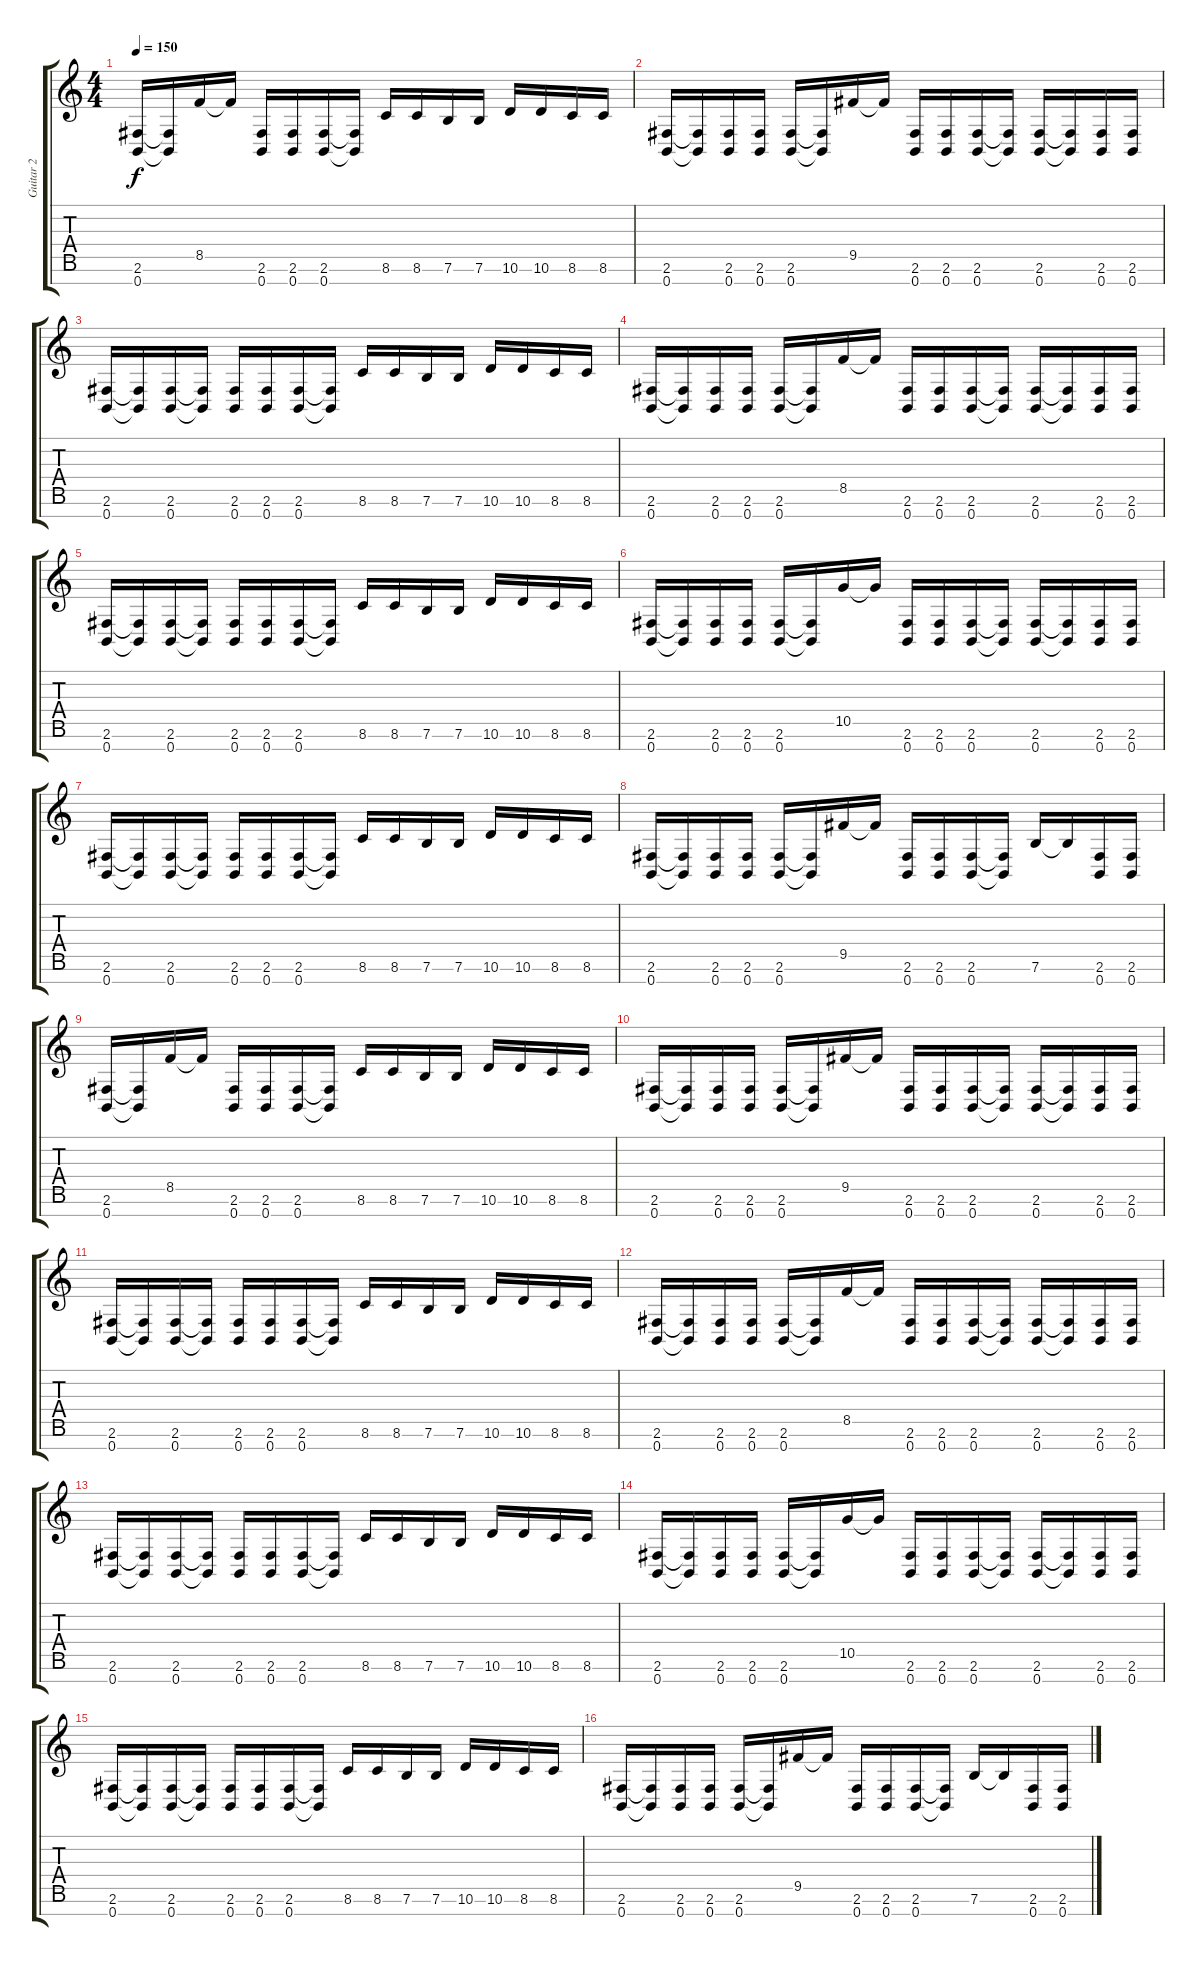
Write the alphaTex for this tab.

\track ("Guitar 2" "Guitar 2") {instrument distortionguitar}
\staff {score tabs}
\tuning (E4 B3 G3 D3 A2 E2 B1) {hide}
\ts (4 4)
\tempo 150
\clef g2
\ks c
(2.6 0.7).16{dy f} (2.6{t} 0.7{t}).16 8.5.16 8.5{t}.16 (2.6 0.7).16 (2.6 0.7).16 (2.6 0.7).16 (2.6{t} 0.7{t}).16 8.6.16 8.6.16 7.6.16 7.6.16 10.6.16 10.6.16 8.6.16 8.6.16 |
(2.6 0.7).16 (2.6{t} 0.7{t}).16 (2.6 0.7).16 (2.6 0.7).16 (2.6 0.7).16 (2.6{t} 0.7{t}).16 9.5.16 9.5{t}.16 (2.6 0.7).16 (2.6 0.7).16 (2.6 0.7).16 (2.6{t} 0.7{t}).16 (2.6 0.7).16 (2.6{t} 0.7{t}).16 (2.6 0.7).16 (2.6 0.7).16 |
(2.6 0.7).16 (2.6{t} 0.7{t}).16 (2.6 0.7).16 (2.6{t} 0.7{t}).16 (2.6 0.7).16 (2.6 0.7).16 (2.6 0.7).16 (2.6{t} 0.7{t}).16 8.6.16 8.6.16 7.6.16 7.6.16 10.6.16 10.6.16 8.6.16 8.6.16 |
(2.6 0.7).16 (2.6{t} 0.7{t}).16 (2.6 0.7).16 (2.6 0.7).16 (2.6 0.7).16 (2.6{t} 0.7{t}).16 8.5.16 8.5{t}.16 (2.6 0.7).16 (2.6 0.7).16 (2.6 0.7).16 (2.6{t} 0.7{t}).16 (2.6 0.7).16 (2.6{t} 0.7{t}).16 (2.6 0.7).16 (2.6 0.7).16 |
(2.6 0.7).16 (2.6{t} 0.7{t}).16 (2.6 0.7).16 (2.6{t} 0.7{t}).16 (2.6 0.7).16 (2.6 0.7).16 (2.6 0.7).16 (2.6{t} 0.7{t}).16 8.6.16 8.6.16 7.6.16 7.6.16 10.6.16 10.6.16 8.6.16 8.6.16 |
(2.6 0.7).16 (2.6{t} 0.7{t}).16 (2.6 0.7).16 (2.6 0.7).16 (2.6 0.7).16 (2.6{t} 0.7{t}).16 10.5.16 10.5{t}.16 (2.6 0.7).16 (2.6 0.7).16 (2.6 0.7).16 (2.6{t} 0.7{t}).16 (2.6 0.7).16 (2.6{t} 0.7{t}).16 (2.6 0.7).16 (2.6 0.7).16 |
(2.6 0.7).16 (2.6{t} 0.7{t}).16 (2.6 0.7).16 (2.6{t} 0.7{t}).16 (2.6 0.7).16 (2.6 0.7).16 (2.6 0.7).16 (2.6{t} 0.7{t}).16 8.6.16 8.6.16 7.6.16 7.6.16 10.6.16 10.6.16 8.6.16 8.6.16 |
(2.6 0.7).16 (2.6{t} 0.7{t}).16 (2.6 0.7).16 (2.6 0.7).16 (2.6 0.7).16 (2.6{t} 0.7{t}).16 9.5.16 9.5{t}.16 (2.6 0.7).16 (2.6 0.7).16 (2.6 0.7).16 (2.6{t} 0.7{t}).16 7.6.16 7.6{t}.16 (2.6 0.7).16 (2.6 0.7).16 |
(2.6 0.7).16 (2.6{t} 0.7{t}).16 8.5.16 8.5{t}.16 (2.6 0.7).16 (2.6 0.7).16 (2.6 0.7).16 (2.6{t} 0.7{t}).16 8.6.16 8.6.16 7.6.16 7.6.16 10.6.16 10.6.16 8.6.16 8.6.16 |
(2.6 0.7).16 (2.6{t} 0.7{t}).16 (2.6 0.7).16 (2.6 0.7).16 (2.6 0.7).16 (2.6{t} 0.7{t}).16 9.5.16 9.5{t}.16 (2.6 0.7).16 (2.6 0.7).16 (2.6 0.7).16 (2.6{t} 0.7{t}).16 (2.6 0.7).16 (2.6{t} 0.7{t}).16 (2.6 0.7).16 (2.6 0.7).16 |
(2.6 0.7).16 (2.6{t} 0.7{t}).16 (2.6 0.7).16 (2.6{t} 0.7{t}).16 (2.6 0.7).16 (2.6 0.7).16 (2.6 0.7).16 (2.6{t} 0.7{t}).16 8.6.16 8.6.16 7.6.16 7.6.16 10.6.16 10.6.16 8.6.16 8.6.16 |
(2.6 0.7).16 (2.6{t} 0.7{t}).16 (2.6 0.7).16 (2.6 0.7).16 (2.6 0.7).16 (2.6{t} 0.7{t}).16 8.5.16 8.5{t}.16 (2.6 0.7).16 (2.6 0.7).16 (2.6 0.7).16 (2.6{t} 0.7{t}).16 (2.6 0.7).16 (2.6{t} 0.7{t}).16 (2.6 0.7).16 (2.6 0.7).16 |
(2.6 0.7).16 (2.6{t} 0.7{t}).16 (2.6 0.7).16 (2.6{t} 0.7{t}).16 (2.6 0.7).16 (2.6 0.7).16 (2.6 0.7).16 (2.6{t} 0.7{t}).16 8.6.16 8.6.16 7.6.16 7.6.16 10.6.16 10.6.16 8.6.16 8.6.16 |
(2.6 0.7).16 (2.6{t} 0.7{t}).16 (2.6 0.7).16 (2.6 0.7).16 (2.6 0.7).16 (2.6{t} 0.7{t}).16 10.5.16 10.5{t}.16 (2.6 0.7).16 (2.6 0.7).16 (2.6 0.7).16 (2.6{t} 0.7{t}).16 (2.6 0.7).16 (2.6{t} 0.7{t}).16 (2.6 0.7).16 (2.6 0.7).16 |
(2.6 0.7).16 (2.6{t} 0.7{t}).16 (2.6 0.7).16 (2.6{t} 0.7{t}).16 (2.6 0.7).16 (2.6 0.7).16 (2.6 0.7).16 (2.6{t} 0.7{t}).16 8.6.16 8.6.16 7.6.16 7.6.16 10.6.16 10.6.16 8.6.16 8.6.16 |
(2.6 0.7).16 (2.6{t} 0.7{t}).16 (2.6 0.7).16 (2.6 0.7).16 (2.6 0.7).16 (2.6{t} 0.7{t}).16 9.5.16 9.5{t}.16 (2.6 0.7).16 (2.6 0.7).16 (2.6 0.7).16 (2.6{t} 0.7{t}).16 7.6.16 7.6{t}.16 (2.6 0.7).16 (2.6 0.7).16
